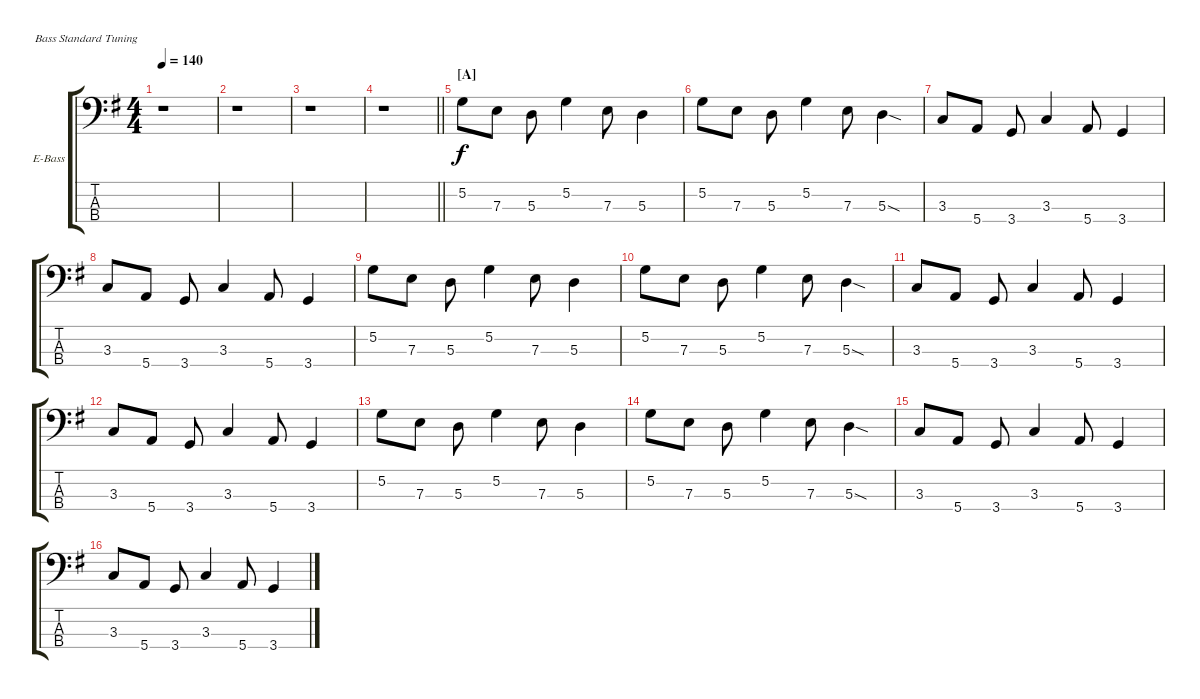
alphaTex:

\bracketExtendMode groupsimilarinstruments
\firstSystemTrackNameOrientation horizontal
\otherSystemsTrackNameOrientation horizontal
\track ("Nikolai Fraiture" "E-Bass") {instrument electricbasspick}
\staff {score tabs}
\tuning (G2 D2 A1 E1)
\ts (4 4)
\tempo 140
\clef f4
\ks g
r.1{dy f} |
r.1 |
r.1 |
\barLineRight lightlight
r.1 |
\section ("A" "")
5.2.8 7.3.8 5.3.8 5.2.4 7.3.8 5.3.4 |
5.2.8 7.3.8 5.3.8 5.2.4 7.3.8 5.3{sod}.4 |
3.3.8 5.4.8 3.4.8 3.3.4 5.4.8 3.4.4 |
3.3.8 5.4.8 3.4.8 3.3.4 5.4.8 3.4.4 |
5.2.8 7.3.8 5.3.8 5.2.4 7.3.8 5.3.4 |
5.2.8 7.3.8 5.3.8 5.2.4 7.3.8 5.3{sod}.4 |
3.3.8 5.4.8 3.4.8 3.3.4 5.4.8 3.4.4 |
3.3.8 5.4.8 3.4.8 3.3.4 5.4.8 3.4.4 |
5.2.8 7.3.8 5.3.8 5.2.4 7.3.8 5.3.4 |
5.2.8 7.3.8 5.3.8 5.2.4 7.3.8 5.3{sod}.4 |
3.3.8 5.4.8 3.4.8 3.3.4 5.4.8 3.4.4 |
3.3.8 5.4.8 3.4.8 3.3.4 5.4.8 3.4.4
